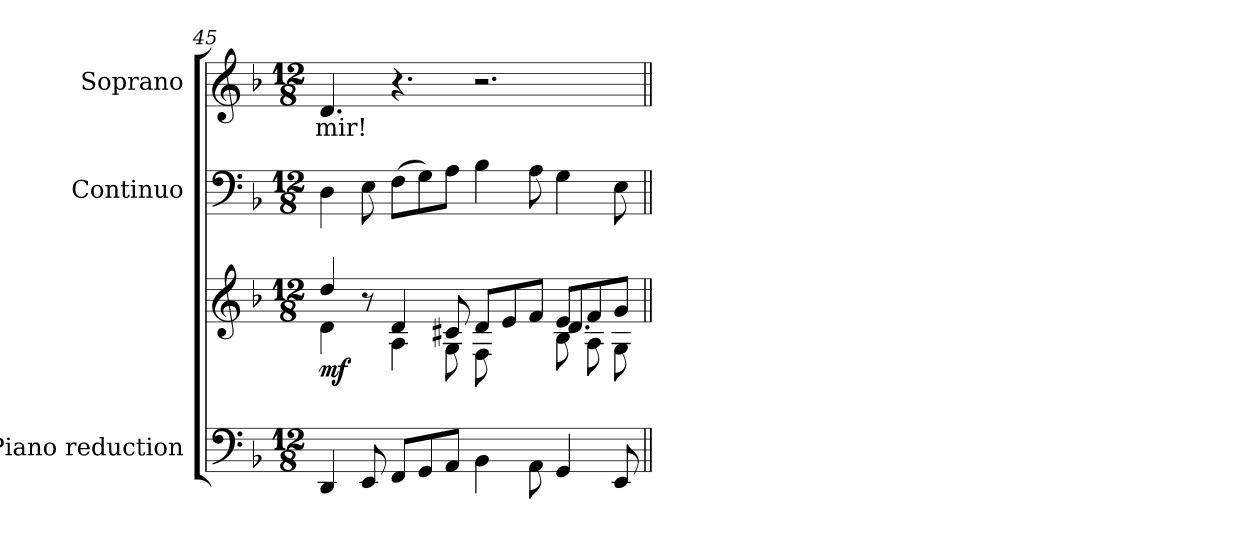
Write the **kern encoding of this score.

**kern	**kern	**dynam	**kern	**kern	**text
*part3	*part3	*part3	*part2	*part1	*part1
*staff4	*staff3	*staff3/4	*staff2	*staff1	*staff1
*I"Piano reduction	*	*	*I"Continuo	*I"Soprano	*
*I'Pno	*	*	*	*	*
*clefF4	*clefG2	*	*clefF4	*clefG2	*
*k[b-]	*k[b-]	*	*k[b-]	*k[b-]	*
*M12/8	*M12/8	*	*M12/8	*M12/8	*
=45	=45	=45	=45	=45	=45
*^	*^	*	*	*	*
*	*	*	*^	*	*	*	*
!	!	!	!	!	!LO:DY:b	!	!	!LO:LY:b
2..ryy	4DD/	4dd/	4d\	2.ryy	mf	4D\	4.d/	mir!
.	8EE/	8r	8ryy	.	.	8E\	.	.
.	8FF/L	4d/	4A\	.	.	(8F\L	4.r	.
.	8GG/	.	.	.	.	8G\)	.	.
.	8AA/J	8c#X/	8G\	.	.	8A\J	.	.
.	4BB-\	8d/L	8F\L	4.ryy	.	4B-\	2.r	.
8E/	.	8e/	4ryy	.	.	.	.	.
8D/J	8AA\	8f/J	.	.	.	8A\	.	.
4.ryy	4GG/	8e/L	8B-\L	4.d/	.	4G\	.	.
.	.	8f/	8A\	.	.	.	.	.
.	8EE/	8g/J	8G\J	.	.	8E\	.	.
*v	*v	*	*	*	*	*	*	*
*	*v	*v	*v	*	*	*	*
=||	=||	=||	=||	=||	=||
*-	*-	*-	*-	*-	*-
